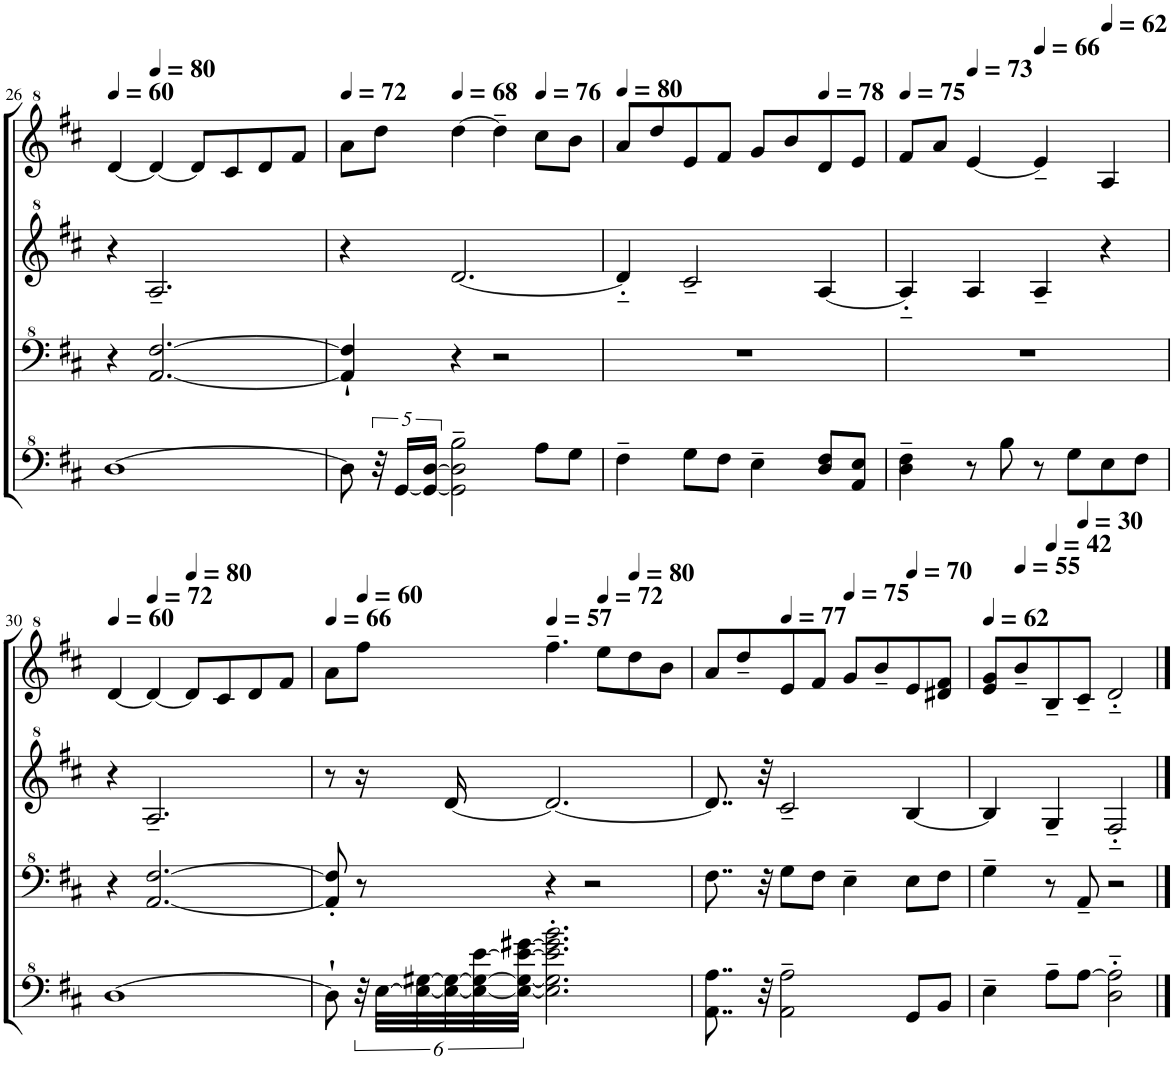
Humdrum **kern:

**kern	**kern	**kern	**kern
*part1	*part1	*part1	*part1
*staff4	*staff3	*staff2	*staff1
*I"Model III	*	*	*
!!LO:PB:g=z
*clefF^4	*clefF^4	*clefG^2	*clefG^2
*k[f#c#]	*k[f#c#]	*k[f#c#]	*k[f#c#]
*M4/4	*M4/4	*M4/4	*M4/4
*MM60	*MM60	*MM60	*MM60
=26	=26	=26	=26
[1d	4r	4r	[4dd/
*	*	*	*MM80
.	[2.A/ [2.f#/	2.a~/	4dd/_
.	.	.	8dd/L]
.	.	.	8cc#/
.	.	.	8dd/
.	.	.	8ff#/J
=27	=27	=27	=27
*	*	*	*MM72
8d\]	4A/]` 4f#/]`	4r	8aa\L
40r	.	.	8ddd\J
[20G/LL	.	.	.
20G/_ [20d/JJ	.	.	.
*	*	*	*MM68
2G\]~ 2d\]~ 2b\~	4r	[2.dd/	[4ddd\
.	2r	.	4ddd~\]
*	*	*	*MM76
8a\L	.	.	8ccc#\L
8g\J	.	.	8bb\J
=28	=28	=28	=28
*	*	*	*MM80
4f#~\	1r	4dd'~/]	8aa/L
.	.	.	8ddd/
8g\L	.	2cc#~/	8ee/
8f#\J	.	.	8ff#/J
4e~\	.	.	8gg/L
.	.	.	8bb/
*	*	*	*MM78
8d/ 8f#/L	.	[4a/	8dd/
8A/ 8e/J	.	.	8ee/J
=29	=29	=29	=29
*	*	*	*MM75
4d\~ 4f#\~	1r	4a'~/]	8ff#/L
.	.	.	8aa/J
*	*	*	*MM73
8r	.	4a/	[4ee/
8b\	.	.	.
*	*	*	*MM66
8r	.	4a~/	4ee~/]
8g\L	.	.	.
*	*	*	*MM62
8e\	.	4r	4a/
8f#\J	.	.	.
!!LO:LB:g=z
=30	=30	=30	=30
*	*	*	*MM60
[1d	4r	4r	[4dd/
*	*	*	*MM72
.	[2.A/ [2.f#/	2.a~/	4dd/_
*	*	*	*MM80
.	.	.	8dd/L]
.	.	.	8cc#/
.	.	.	8dd/
.	.	.	8ff#/J
=31	=31	=31	=31
*	*	*	*MM66
8d`\]	8A/]' 8f#/]'	8r	8aa\L
*	*	*	*MM60
48r	8r	16r	8fff#\J
[48e\LLL	.	.	.
48e\_ [48g#X\	.	.	.
48e\_ 48g#\_	.	[16dd/	.
48e\_ 48g#\_ [48ee\	.	.	.
48e\_ 48g#\_ 48ee\_ [48gg#X\JJJ	.	.	.
*	*	*	*MM57
2.e\]' 2.g#\]' 2.ee\]' 2.gg#\]' 2.bb\'	4r	2.dd/_	4.fff#~\
.	2r	.	.
*	*	*	*MM72
.	.	.	8eee\L
*	*	*	*MM80
.	.	.	8ddd\
.	.	.	8bb\J
=32	=32	=32	=32
8..A\ 8..a\	8..f#\	8..dd/]	8aa/L
.	.	.	8ddd~/
32r	32r	32r	.
*	*	*	*MM77
2A\~ 2a\~	8g\L	2cc#~/	8ee/
.	8f#\J	.	8ff#/J
*	*	*	*MM75
.	4e~\	.	8gg/L
.	.	.	8bb~/
*	*	*	*MM70
8G/L	8e\L	[4b/	8ee/
8B/J	8f#\J	.	8dd#X/ 8ff#/J
=33	=33	=33	=33
*	*	*	*MM62
4e~\	4g~\	4b/]	8ee/ 8gg/L
*	*	*	*MM55
.	.	.	8bb~/
*	*	*	*MM42
8a~\L	8r	4g~/	8b~/
*	*	*	*MM30
[8a\J	8A~/	.	8cc#~/J
2d\'~ 2a\]'~	2r	2f#'~/	2dd'~/
==	==	==	==
*-	*-	*-	*-
